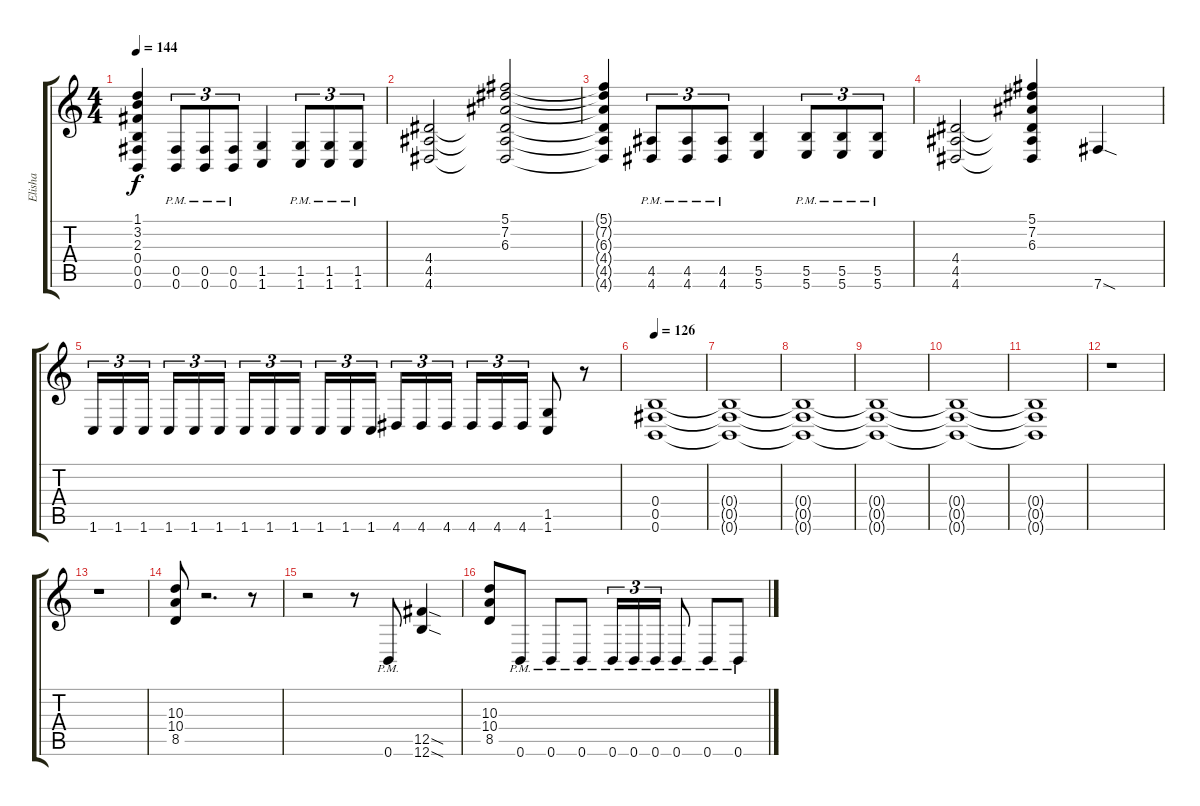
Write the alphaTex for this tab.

\track ("Elisha" "Elisha") {instrument overdrivenguitar}
\staff {score tabs}
\tuning (Db4 Ab3 E3 B2 Gb2 B1) {hide}
\ts (4 4)
\tempo 144
\clef g2
\ks c
(1.1{t} 3.2{t} 2.3{t} 0.4{t} 0.5{t} 0.6{t}).4{dy f} (0.5{pm} 0.6{pm}).8{tu (3 2)} (0.5{pm} 0.6{pm}).8{tu (3 2)} (0.5{pm} 0.6{pm}).8{tu (3 2)} (1.5 1.6).4 (1.5{pm} 1.6{pm}).8{tu (3 2)} (1.5{pm} 1.6{pm}).8{tu (3 2)} (1.5{pm} 1.6{pm}).8{tu (3 2)} |
(4.4 4.5 4.6).2 (5.1 7.2 6.3 4.4{t} 4.5{t} 4.6{t}).2 |
(5.1{t} 7.2{t} 6.3{t} 4.4{t} 4.5{t} 4.6{t}).4 (4.5{pm} 4.6{pm}).8{tu (3 2)} (4.5{pm} 4.6{pm}).8{tu (3 2)} (4.5{pm} 4.6{pm}).8{tu (3 2)} (5.5 5.6).4 (5.5{pm} 5.6{pm}).8{tu (3 2)} (5.5{pm} 5.6{pm}).8{tu (3 2)} (5.5{pm} 5.6{pm}).8{tu (3 2)} |
(4.4 4.5 4.6).2 (5.1 7.2 6.3 4.4{t} 4.5{t} 4.6{t}).4 7.6{sod}.4 |
1.6.16{tu (3 2)} 1.6.16{tu (3 2)} 1.6.16{tu (3 2) beam splitsecondary} 1.6.16{tu (3 2)} 1.6.16{tu (3 2)} 1.6.16{tu (3 2)} 1.6.16{tu (3 2)} 1.6.16{tu (3 2)} 1.6.16{tu (3 2) beam splitsecondary} 1.6.16{tu (3 2)} 1.6.16{tu (3 2)} 1.6.16{tu (3 2)} 4.6.16{tu (3 2)} 4.6.16{tu (3 2)} 4.6.16{tu (3 2) beam splitsecondary} 4.6.16{tu (3 2)} 4.6.16{tu (3 2)} 4.6.16{tu (3 2)} (1.5 1.6).8 r.8 |
\tempo 126
(0.4 0.5 0.6).1 |
(0.4{t} 0.5{t} 0.6{t}).1 |
(0.4{t} 0.5{t} 0.6{t}).1 |
(0.4{t} 0.5{t} 0.6{t}).1 |
(0.4{t} 0.5{t} 0.6{t}).1 |
(0.4{t} 0.5{t} 0.6{t}).1 |
r.1 |
r.1 |
(10.3 10.4 8.5).8 r.2{d} r.8 |
r.2 r.8 0.6{pm}.8 (12.5{sod} 12.6{sod}).4 |
(10.3 10.4 8.5).8 0.6{pm}.8 0.6{pm}.8 0.6{pm}.8 0.6{pm}.16{tu (3 2)} 0.6{pm}.16{tu (3 2)} 0.6{pm}.16{tu (3 2)} 0.6{pm}.8 0.6{pm}.8 0.6{pm}.8
